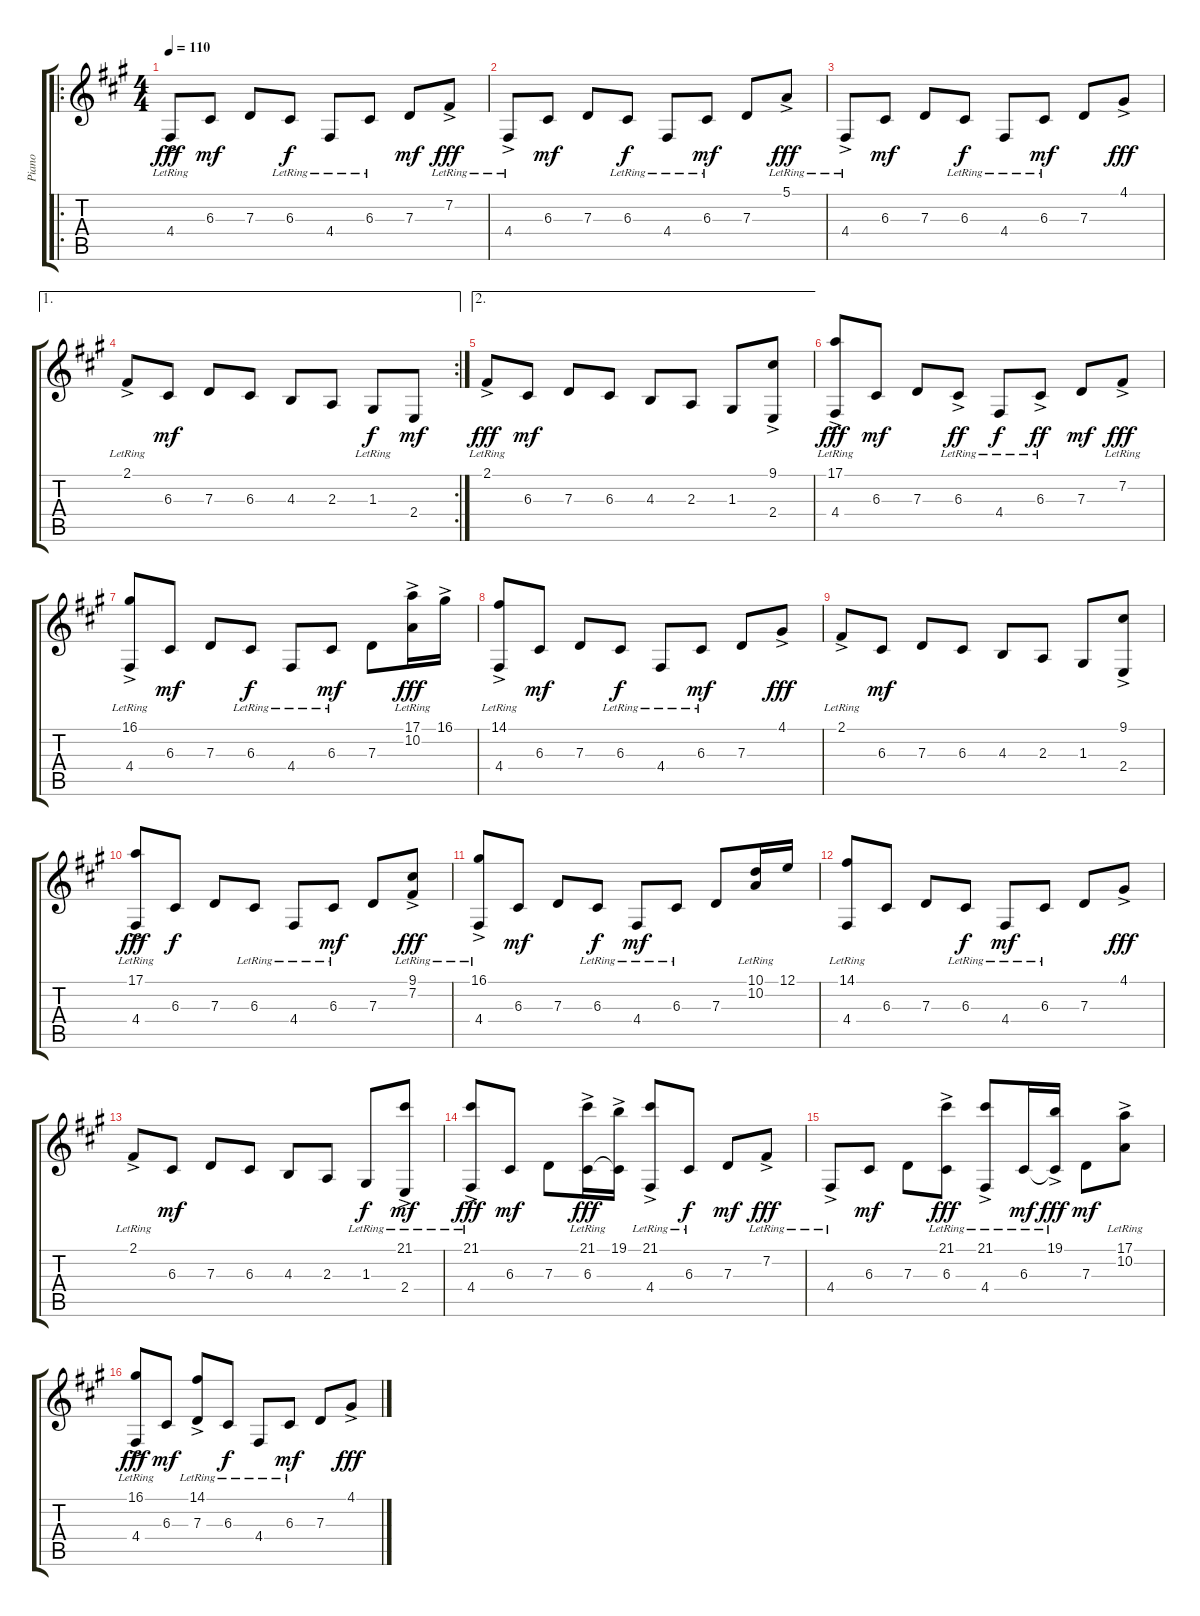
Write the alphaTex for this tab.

\track ("Piano" "Piano") {instrument acousticgrandpiano}
\staff {score tabs}
\tuning (E4 B3 G3 D3 A2 E2) {hide}
\ro
\ts (4 4)
\tempo 110
\clef g2
\ks a
4.4{ac lr}.8{dy fff instrument acousticgrandpiano} 6.3.8{dy mf} 7.3.8 6.3{lr}.8{dy f} 4.4{lr}.8 6.3{lr}.8 7.3.8{dy mf} 7.2{ac lr}.8{dy fff} |
4.4{ac lr}.8 6.3.8{dy mf} 7.3.8 6.3{lr}.8{dy f} 4.4{lr}.8 6.3{lr}.8{dy mf} 7.3.8 5.1{ac lr}.8{dy fff} |
4.4{ac lr}.8 6.3.8{dy mf} 7.3.8 6.3{lr}.8{dy f} 4.4{lr}.8 6.3{lr}.8{dy mf} 7.3.8 4.1{ac}.8{dy fff} |
\ae 1
\rc 2
2.1{ac lr}.8 6.3.8{dy mf} 7.3.8 6.3.8 4.3.8 2.3.8 1.3{lr}.8{dy f} 2.4.8{dy mf} |
\ae 2
2.1{ac lr}.8{dy fff} 6.3.8{dy mf} 7.3.8 6.3.8 4.3.8 2.3.8 1.3.8 (9.1{ac} 2.4).8 |
(17.1{ac lr} 4.4{ac lr}).8{dy fff} 6.3.8{dy mf} 7.3.8 6.3{ac lr}.8{dy ff} 4.4{lr}.8{dy f} 6.3{ac lr}.8{dy ff} 7.3.8{dy mf} 7.2{ac lr}.8{dy fff} |
(16.1{ac lr} 4.4{ac lr}).8 6.3.8{dy mf} 7.3.8 6.3{lr}.8{dy f} 4.4{lr}.8 6.3{lr}.8{dy mf} 7.3.8 (17.1{ac} 10.2{lr}).16{dy fff} 16.1{ac}.16 |
(14.1{ac lr} 4.4{ac lr}).8 6.3.8{dy mf} 7.3.8 6.3{lr}.8{dy f} 4.4{lr}.8 6.3{lr}.8{dy mf} 7.3.8 4.1{ac}.8{dy fff} |
2.1{ac lr}.8 6.3.8{dy mf} 7.3.8 6.3.8 4.3.8 2.3.8 1.3.8 (9.1{ac} 2.4).8 |
(17.1{ac lr} 4.4{ac lr}).8{dy fff} 6.3.8{dy f} 7.3.8 6.3{lr}.8 4.4{lr}.8 6.3{lr}.8{dy mf} 7.3.8 (9.1{ac lr} 7.2{ac lr}).8{dy fff} |
(16.1{ac lr} 4.4{ac lr}).8 6.3.8{dy mf} 7.3.8 6.3{lr}.8{dy f} 4.4{lr}.8{dy mf} 6.3{lr}.8 7.3.8 (10.1 10.2{lr}).16 12.1.16 |
(14.1{lr} 4.4{lr}).8 6.3.8 7.3.8 6.3{lr}.8{dy f} 4.4{lr}.8{dy mf} 6.3{lr}.8 7.3.8 4.1{ac}.8{dy fff} |
2.1{ac lr}.8 6.3.8{dy mf} 7.3.8 6.3.8 4.3.8 2.3.8 1.3{lr}.8{dy f} (21.1{ac lr} 2.4).8{dy mf} |
(21.1{ac lr} 4.4{ac lr}).8{dy fff} 6.3.8{dy mf} 7.3.8 (21.1{ac} 6.3{lr}).16{dy fff} (19.1{ac} 6.3{t}).16 (21.1{ac lr} 4.4{lr}).8 6.3{lr}.8{dy f} 7.3.8{dy mf} 7.2{ac lr}.8{dy fff} |
4.4{ac lr}.8 6.3.8{dy mf} 7.3.8 (21.1{ac lr} 6.3{lr}).8{dy fff} (21.1{ac lr} 4.4{lr}).8 6.3{lr}.16{dy mf} (19.1{ac lr} 6.3{t}).16{dy fff} 7.3.8{dy mf} (17.1{ac lr} 10.2{lr}).8 |
(16.1{ac lr} 4.4{lr}).8{dy fff} 6.3.8{dy mf} (14.1{ac lr} 7.3).8 6.3{lr}.8{dy f} 4.4{lr}.8 6.3{lr}.8{dy mf} 7.3.8 4.1{ac}.8{dy fff}
